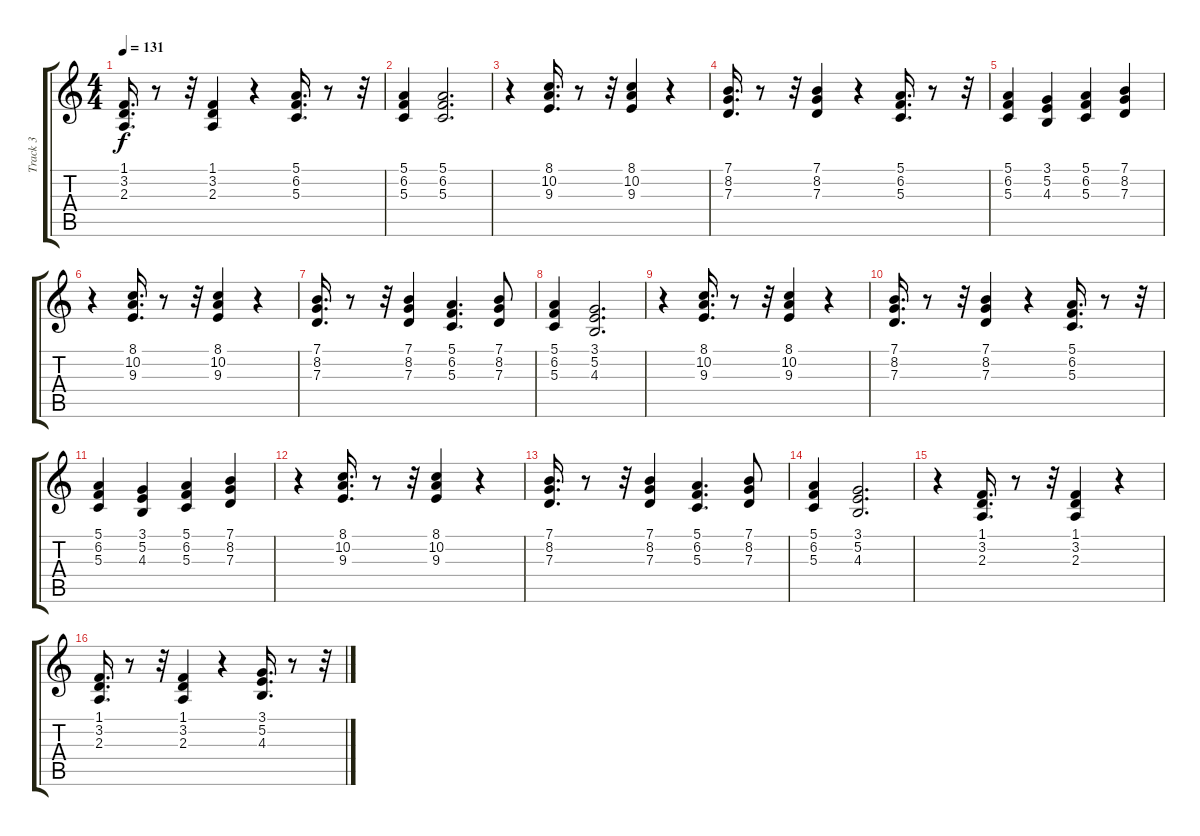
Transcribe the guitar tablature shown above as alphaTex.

\track ("Track 3" "Track 3") {instrument lead2sawtooth}
\staff {score tabs}
\tuning (E4 B3 G3 D3 A2 E2) {hide}
\ts (4 4)
\tempo 131
\clef g2
\ks c
(1.1 3.2 2.3).16{d dy f} r.8 r.32 (1.1 3.2 2.3).4 r.4 (5.1 6.2 5.3).16{d} r.8 r.32 |
(5.1 6.2 5.3).4 (5.1 6.2 5.3).2{d} |
r.4 (8.1 10.2 9.3).16{d} r.8 r.32 (8.1 10.2 9.3).4 r.4 |
(7.1 8.2 7.3).16{d} r.8 r.32 (7.1 8.2 7.3).4 r.4 (5.1 6.2 5.3).16{d} r.8 r.32 |
(5.1 6.2 5.3).4 (3.1 5.2 4.3).4 (5.1 6.2 5.3).4 (7.1 8.2 7.3).4 |
r.4 (8.1 10.2 9.3).16{d} r.8 r.32 (8.1 10.2 9.3).4 r.4 |
(7.1 8.2 7.3).16{d} r.8 r.32 (7.1 8.2 7.3).4 (5.1 6.2 5.3).4{d} (7.1 8.2 7.3).8 |
(5.1 6.2 5.3).4 (3.1 5.2 4.3).2{d} |
r.4 (8.1 10.2 9.3).16{d} r.8 r.32 (8.1 10.2 9.3).4 r.4 |
(7.1 8.2 7.3).16{d} r.8 r.32 (7.1 8.2 7.3).4 r.4 (5.1 6.2 5.3).16{d} r.8 r.32 |
(5.1 6.2 5.3).4 (3.1 5.2 4.3).4 (5.1 6.2 5.3).4 (7.1 8.2 7.3).4 |
r.4 (8.1 10.2 9.3).16{d} r.8 r.32 (8.1 10.2 9.3).4 r.4 |
(7.1 8.2 7.3).16{d} r.8 r.32 (7.1 8.2 7.3).4 (5.1 6.2 5.3).4{d} (7.1 8.2 7.3).8 |
(5.1 6.2 5.3).4 (3.1 5.2 4.3).2{d} |
r.4 (1.1 3.2 2.3).16{d} r.8 r.32 (1.1 3.2 2.3).4 r.4 |
(1.1 3.2 2.3).16{d} r.8 r.32 (1.1 3.2 2.3).4 r.4 (3.1 5.2 4.3).16{d} r.8 r.32
